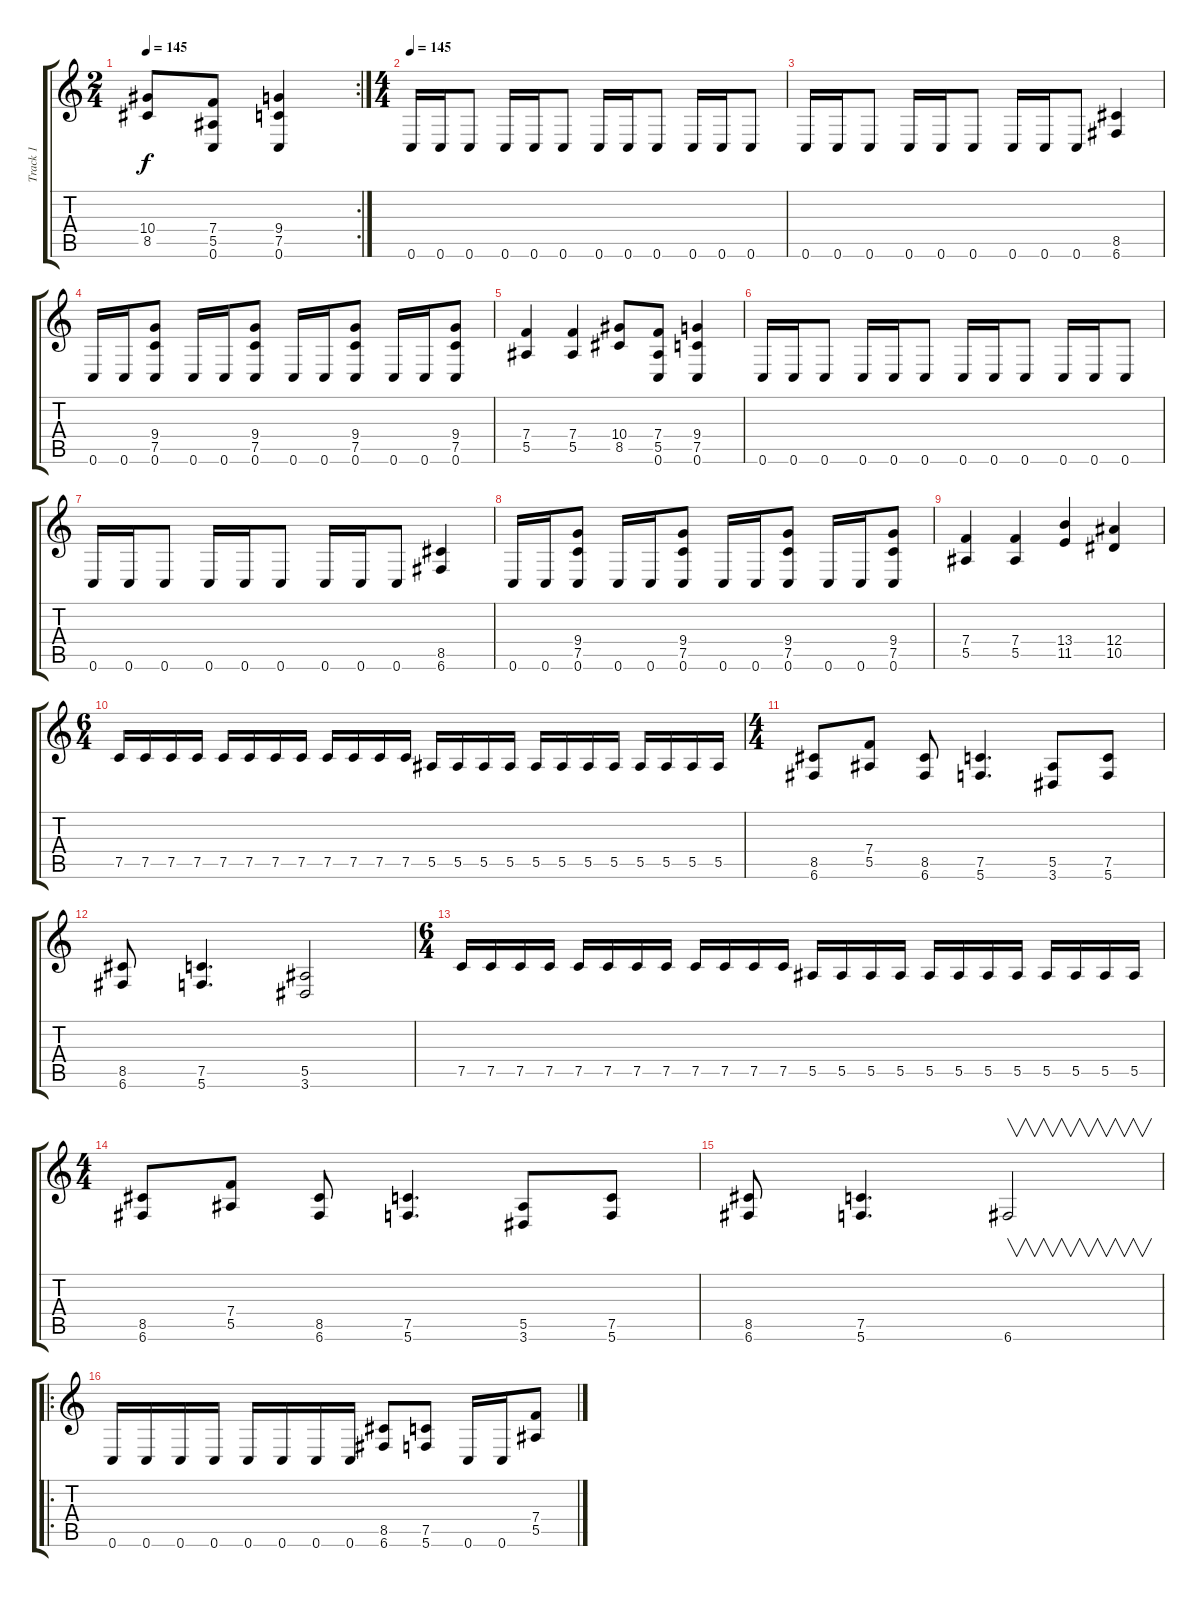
\track ("Track 1" "Track 1") {instrument acousticguitarsteel}
\staff {score tabs}
\tuning (C4 G3 Eb3 Bb2 F2 C2) {hide}
\rc 2
\ts (2 4)
\tempo 145
\clef g2
\ks c
(10.4 8.5).8{dy f} (7.4 5.5 0.6).8 (9.4 7.5 0.6).4 |
\ts (4 4)
\tempo 145
0.6.16 0.6.16 0.6.8 0.6.16 0.6.16 0.6.8 0.6.16 0.6.16 0.6.8 0.6.16 0.6.16 0.6.8 |
0.6.16 0.6.16 0.6.8 0.6.16 0.6.16 0.6.8 0.6.16 0.6.16 0.6.8 (8.5 6.6).4 |
0.6.16 0.6.16 (9.4 7.5 0.6).8 0.6.16 0.6.16 (9.4 7.5 0.6).8 0.6.16 0.6.16 (9.4 7.5 0.6).8 0.6.16 0.6.16 (9.4 7.5 0.6).8 |
(7.4 5.5).4 (7.4 5.5).4 (10.4 8.5).8 (7.4 5.5 0.6).8 (9.4 7.5 0.6).4 |
0.6.16 0.6.16 0.6.8 0.6.16 0.6.16 0.6.8 0.6.16 0.6.16 0.6.8 0.6.16 0.6.16 0.6.8 |
0.6.16 0.6.16 0.6.8 0.6.16 0.6.16 0.6.8 0.6.16 0.6.16 0.6.8 (8.5 6.6).4 |
0.6.16 0.6.16 (9.4 7.5 0.6).8 0.6.16 0.6.16 (9.4 7.5 0.6).8 0.6.16 0.6.16 (9.4 7.5 0.6).8 0.6.16 0.6.16 (9.4 7.5 0.6).8 |
(7.4 5.5).4 (7.4 5.5).4 (13.4 11.5).4 (12.4 10.5).4 |
\ts (6 4)
7.5.16 7.5.16 7.5.16 7.5.16 7.5.16 7.5.16 7.5.16 7.5.16 7.5.16 7.5.16 7.5.16 7.5.16 5.5.16 5.5.16 5.5.16 5.5.16 5.5.16 5.5.16 5.5.16 5.5.16 5.5.16 5.5.16 5.5.16 5.5.16 |
\ts (4 4)
(8.5 6.6).8 (7.4 5.5).8 (8.5 6.6).8 (7.5 5.6).4{d} (5.5 3.6).8 (7.5 5.6).8 |
(8.5 6.6).8 (7.5 5.6).4{d} (5.5 3.6).2 |
\ts (6 4)
7.5.16 7.5.16 7.5.16 7.5.16 7.5.16 7.5.16 7.5.16 7.5.16 7.5.16 7.5.16 7.5.16 7.5.16 5.5.16 5.5.16 5.5.16 5.5.16 5.5.16 5.5.16 5.5.16 5.5.16 5.5.16 5.5.16 5.5.16 5.5.16 |
\ts (4 4)
(8.5 6.6).8 (7.4 5.5).8 (8.5 6.6).8 (7.5 5.6).4{d} (5.5 3.6).8 (7.5 5.6).8 |
(8.5 6.6).8 (7.5 5.6).4{d} 6.6.2{v} |
\ro
0.6.16 0.6.16 0.6.16 0.6.16 0.6.16 0.6.16 0.6.16 0.6.16 (8.5 6.6).8 (7.5 5.6).8 0.6.16 0.6.16 (7.4 5.5).8
